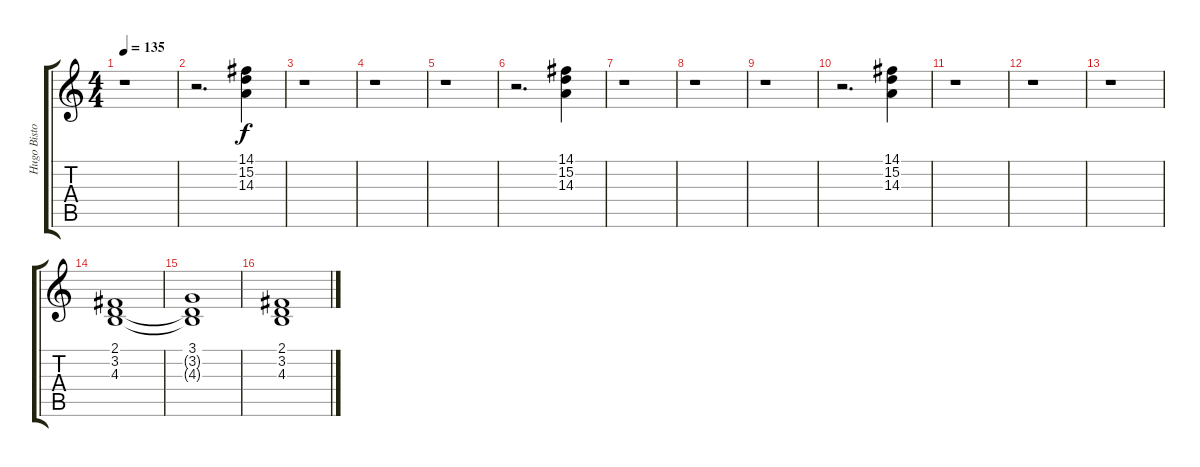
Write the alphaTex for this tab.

\track ("Hugo Bistolfi" "Hugo Bisto") {instrument synthstrings1}
\staff {score tabs}
\tuning (E4 B3 G3 D3 A2 E2) {hide}
\ts (4 4)
\tempo 135
\clef g2
\ks c
r.1{dy f} |
r.2{d} (14.1 15.2 14.3).4{volume 10 instrument choiraahs} |
r.1 |
r.1 |
r.1 |
r.2{d} (14.1 15.2 14.3).4{volume 10 instrument choiraahs} |
r.1 |
r.1 |
r.1 |
r.2{d} (14.1 15.2 14.3).4{volume 10 instrument choiraahs} |
r.1 |
r.1 |
r.1 |
(2.1 3.2 4.3).1{volume 10 instrument choiraahs} |
(3.1 3.2{t} 4.3{t}).1 |
(2.1 3.2 4.3).1
